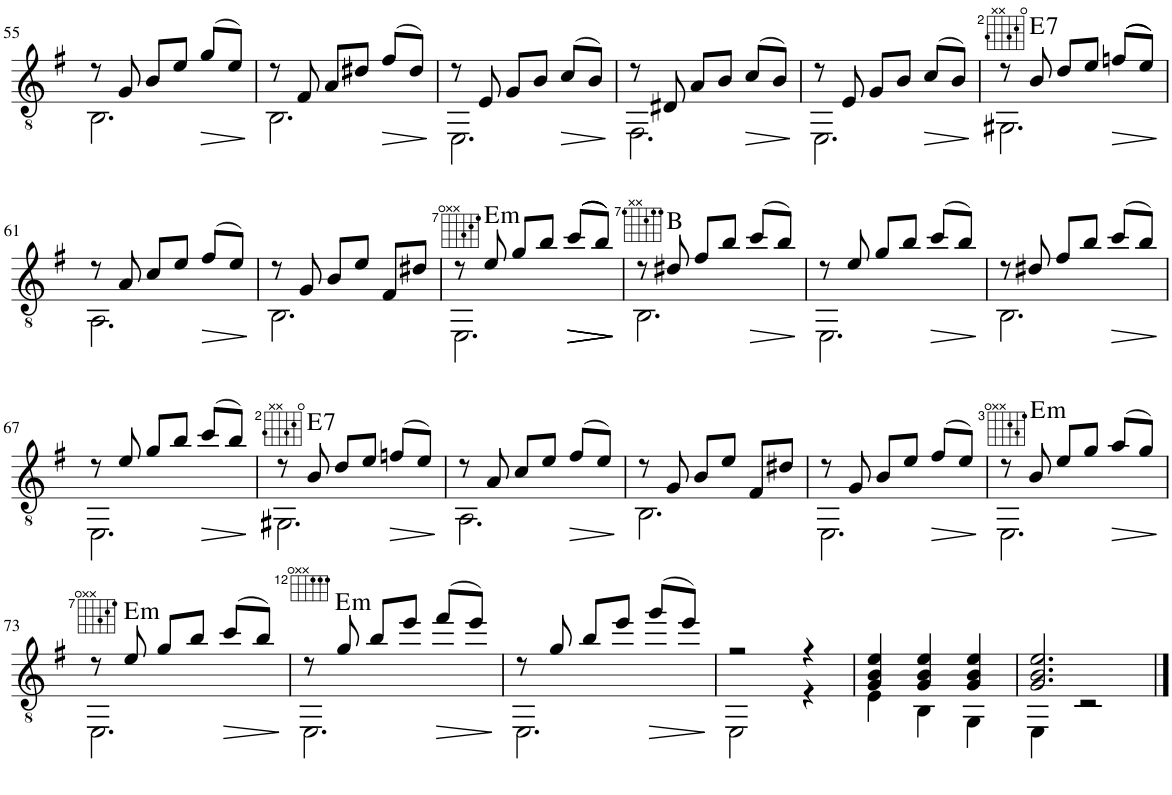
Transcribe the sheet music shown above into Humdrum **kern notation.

**kern	**dynam	**harte
*part1	*part1	*part1
*staff1	*staff1	*
*I"Guitar	*	*
*I'Guit.	*	*
!!LO:PB:g=z
*clefGv2	*	*
*k[f#]	*	*
*M3/4	*	*
=55	=55	=55
*^	*	*
8r	2.BB\	.	.
8G/	.	.	.
8B/L	.	.	.
8e/J	.	.	.
!	!	!LO:HP:b	!
(8g/L	.	>	.
8e/J)	.	.	.
*v	*v	*	*
.	]	.
=56	=56	=56
*^	*	*
8r	2.BB\	.	.
8F#/	.	.	.
8A/L	.	.	.
8d#X/J	.	.	.
!	!	!LO:HP:b	!
(8f#/L	.	>	.
8d#/J)	.	.	.
*v	*v	*	*
.	]	.
=57	=57	=57
*^	*	*
8r	2.EE\	.	.
8E/	.	.	.
8G/L	.	.	.
8B/J	.	.	.
!	!	!LO:HP:b	!
(8c/L	.	>	.
8B/J)	.	.	.
*v	*v	*	*
.	]	.
=58	=58	=58
*^	*	*
8r	2.FF#\	.	.
8D#X/	.	.	.
8A/L	.	.	.
8B/J	.	.	.
!	!	!LO:HP:b	!
(8c/L	.	>	.
8B/J)	.	.	.
*v	*v	*	*
.	]	.
=59	=59	=59
*^	*	*
8r	2.EE\	.	.
8E/	.	.	.
8G/L	.	.	.
8B/J	.	.	.
!	!	!LO:HP:b	!
(8c/L	.	>	.
8B/J)	.	.	.
*v	*v	*	*
.	]	.
=60	=60	=60
*^	*	*
8r	2.GG#X\	.	.
!	!	!	!LO:H:kt=7
8B/	.	.	E:7
8d/L	.	.	.
8e/J	.	.	.
!	!	!LO:HP:b	!
(((8fn/L	.	>	.
8e/J)))	.	.	.
*v	*v	*	*
.	]	.
!!LO:LB:g=z
=61	=61	=61
*^	*	*
8r	2.AA\	.	.
8A/	.	.	.
8c/L	.	.	.
8e/J	.	.	.
!	!	!LO:HP:b	!
(8f#/L	.	>	.
8e/J)	.	.	.
*v	*v	*	*
.	]	.
=62	=62	=62
*^	*	*
8r	2.BB\	.	.
8G/	.	.	.
8B/L	.	.	.
8e/J	.	.	.
8F#/L	.	.	.
8d#X/J	.	.	.
=63	=63	=63	=63
8r	2.EE\	.	.
!	!	!	!LO:H:kt=m
8e/	.	.	E:min
8g/L	.	.	.
8b/J	.	.	.
!	!	!LO:HP:b	!
(((8cc/L	.	>	.
!	!	!LO:HP:b	!
!	!	!LO:HP:n=1:b	!
8b/J)))	.	> >	.
*v	*v	*	*
.	] ] ]	.
=64	=64	=64
*^	*	*
8r	2.BB\	.	.
8d#X/	.	.	B:maj
8f#/L	.	.	.
8b/J	.	.	.
!	!	!LO:HP:b	!
(8cc/L	.	>	.
8b/J)	.	.	.
*v	*v	*	*
.	]	.
=65	=65	=65
*^	*	*
8r	2.EE\	.	.
8e/	.	.	.
8g/L	.	.	.
8b/J	.	.	.
!	!	!LO:HP:b	!
(8cc/L	.	>	.
8b/J)	.	.	.
*v	*v	*	*
.	]	.
=66	=66	=66
*^	*	*
8r	2.BB\	.	.
8d#X/	.	.	.
8f#/L	.	.	.
8b/J	.	.	.
!	!	!LO:HP:b	!
(8cc/L	.	>	.
8b/J)	.	.	.
*v	*v	*	*
.	]	.
!!LO:LB:g=z
=67	=67	=67
*^	*	*
8r	2.EE\	.	.
8e/	.	.	.
8g/L	.	.	.
8b/J	.	.	.
!	!	!LO:HP:b	!
(8cc/L	.	>	.
8b/J)	.	.	.
*v	*v	*	*
.	]	.
=68	=68	=68
*^	*	*
8r	2.GG#X\	.	.
!	!	!	!LO:H:kt=7
8B/	.	.	E:7
8d/L	.	.	.
8e/J	.	.	.
!	!	!LO:HP:b	!
(8fn/L	.	>	.
8e/J)	.	.	.
*v	*v	*	*
.	]	.
=69	=69	=69
*^	*	*
8r	2.AA\	.	.
8A/	.	.	.
8c/L	.	.	.
8e/J	.	.	.
!	!	!LO:HP:b	!
(8f#/L	.	>	.
8e/J)	.	.	.
*v	*v	*	*
.	]	.
=70	=70	=70
*^	*	*
8r	2.BB\	.	.
8G/	.	.	.
8B/L	.	.	.
8e/J	.	.	.
8F#/L	.	.	.
8d#X/J	.	.	.
=71	=71	=71	=71
8r	2.EE\	.	.
8G/	.	.	.
8B/L	.	.	.
8e/J	.	.	.
!	!	!LO:HP:b	!
(8f#/L	.	>	.
8e/J)	.	.	.
*v	*v	*	*
.	]	.
=72	=72	=72
*^	*	*
8r	2.EE\	.	.
!	!	!	!LO:H:kt=m
8B/	.	.	E:min
8e/L	.	.	.
8g/J	.	.	.
!	!	!LO:HP:b	!
(8a/L	.	>	.
8g/J)	.	.	.
*v	*v	*	*
.	]	.
!!LO:LB:g=z
=73	=73	=73
*^	*	*
8r	2.EE\	.	.
!	!	!	!LO:H:kt=m
8e/	.	.	E:min
8g/L	.	.	.
8b/J	.	.	.
!	!	!LO:HP:b	!
(8cc/L	.	>	.
8b/J)	.	.	.
*v	*v	*	*
.	]	.
=74	=74	=74
*^	*	*
8r	2.EE\	.	.
!	!	!	!LO:H:kt=m
8g/	.	.	E:min
8b/L	.	.	.
8ee/J	.	.	.
!	!	!LO:HP:b	!
(8ff#/L	.	>	.
8ee/J)	.	.	.
*v	*v	*	*
.	]	.
=75	=75	=75
*^	*	*
8r	2.EE\	.	.
8g/	.	.	.
8b/L	.	.	.
8ee/J	.	.	.
!	!	!LO:HP:b	!
(8gg/L	.	>	.
8ee/J)	.	.	.
*v	*v	*	*
.	]	.
=76	=76	=76
*^	*	*
2r	2EE\	.	.
4r	4r	.	.
=77	=77	=77	=77
4G/ 4B/ 4e/	4E\	.	.
4G/ 4B/ 4e/	4BB\	.	.
4G/ 4B/ 4e/	4GG\	.	.
=78	=78	=78	=78
2.G/ 2.B/ 2.e/	4EE\	.	.
.	2r	.	.
*v	*v	*	*
==	==	==
*-	*-	*-
